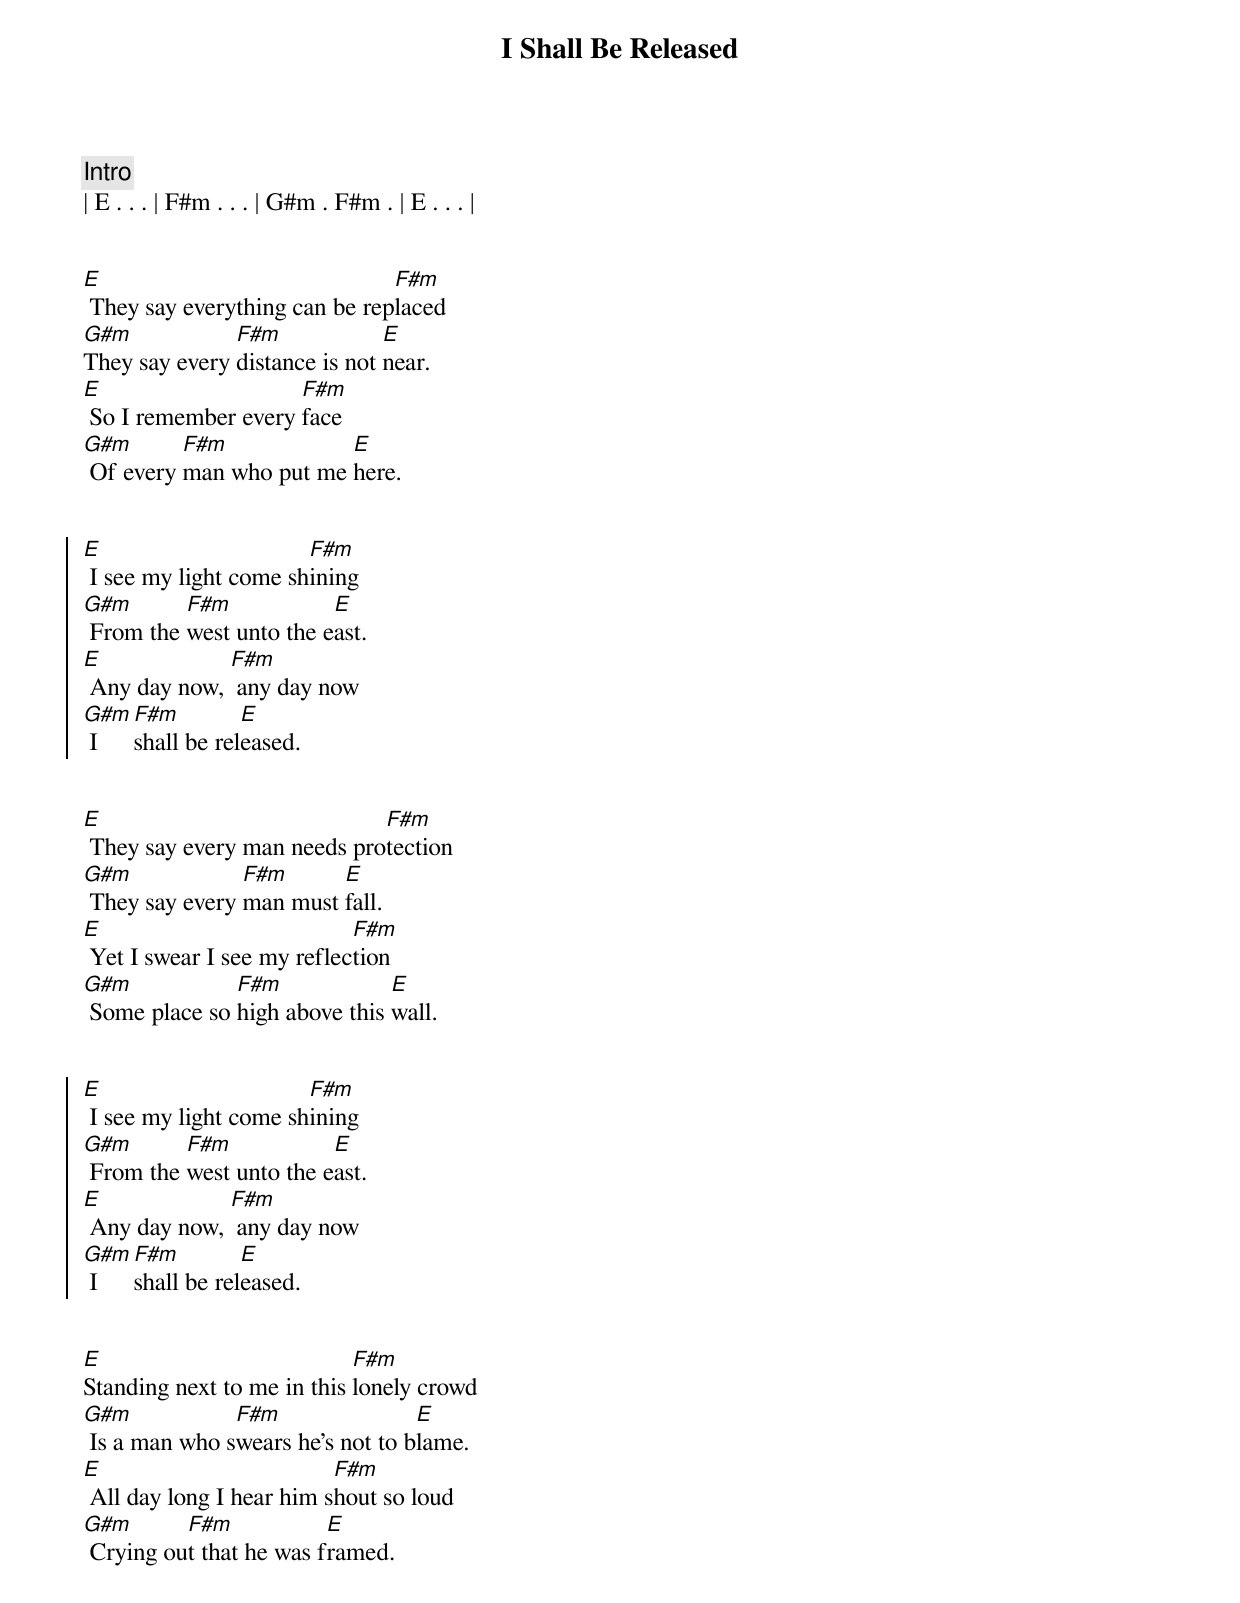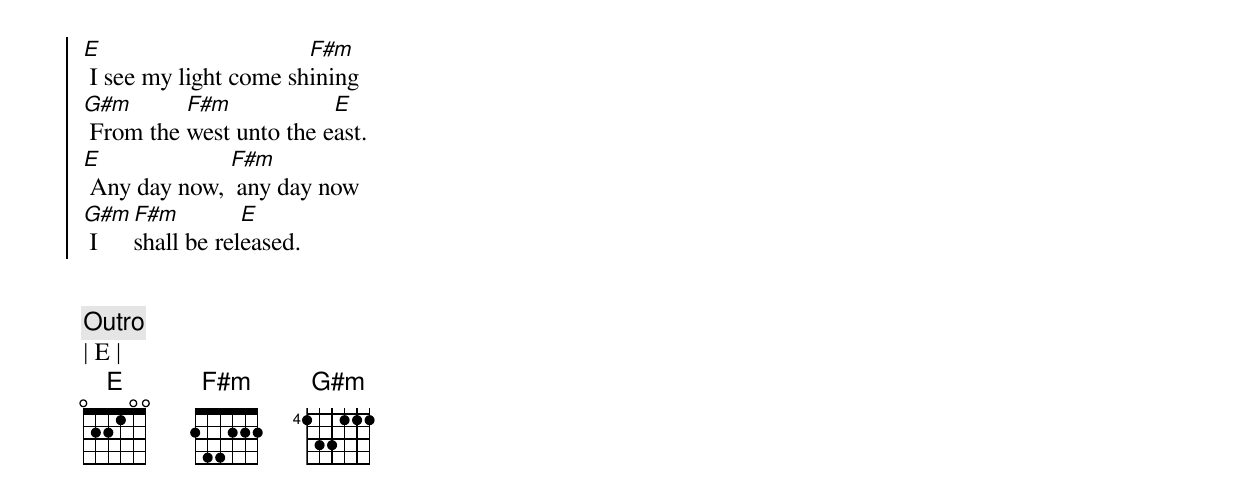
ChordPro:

{title: I Shall Be Released}
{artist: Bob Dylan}
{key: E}
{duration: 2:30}
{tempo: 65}


{c: Intro}
| E . . . | F#m . . . | G#m . F#m . | E . . . |


{sov}
[E] They say everything can be rep[F#m]laced
[G#m]They say every [F#m]distance is not [E]near.
[E] So I remember every [F#m]face
[G#m] Of every [F#m]man who put me [E]here.
{eov}


{soc}
[E] I see my light come sh[F#m]ining
[G#m] From the [F#m]west unto the e[E]ast.
[E] Any day now, [F#m] any day now
[G#m] I [F#m]shall be rel[E]eased.
{eoc}


{sov}
[E] They say every man needs pro[F#m]tection
[G#m] They say every [F#m]man must [E]fall.
[E] Yet I swear I see my reflec[F#m]tion
[G#m] Some place so [F#m]high above this [E]wall.
{eov}


{soc}
[E] I see my light come sh[F#m]ining
[G#m] From the [F#m]west unto the e[E]ast.
[E] Any day now, [F#m] any day now
[G#m] I [F#m]shall be rel[E]eased.
{eoc}


{sov}
[E]Standing next to me in this [F#m]lonely crowd
[G#m] Is a man who s[F#m]wears he's not to b[E]lame.
[E] All day long I hear him s[F#m]hout so loud
[G#m] Crying ou[F#m]t that he was f[E]ramed.
{eov}


{soc}
[E] I see my light come sh[F#m]ining
[G#m] From the [F#m]west unto the e[E]ast.
[E] Any day now, [F#m] any day now
[G#m] I [F#m]shall be rel[E]eased.
{eoc}


{c: Outro}
| E |
